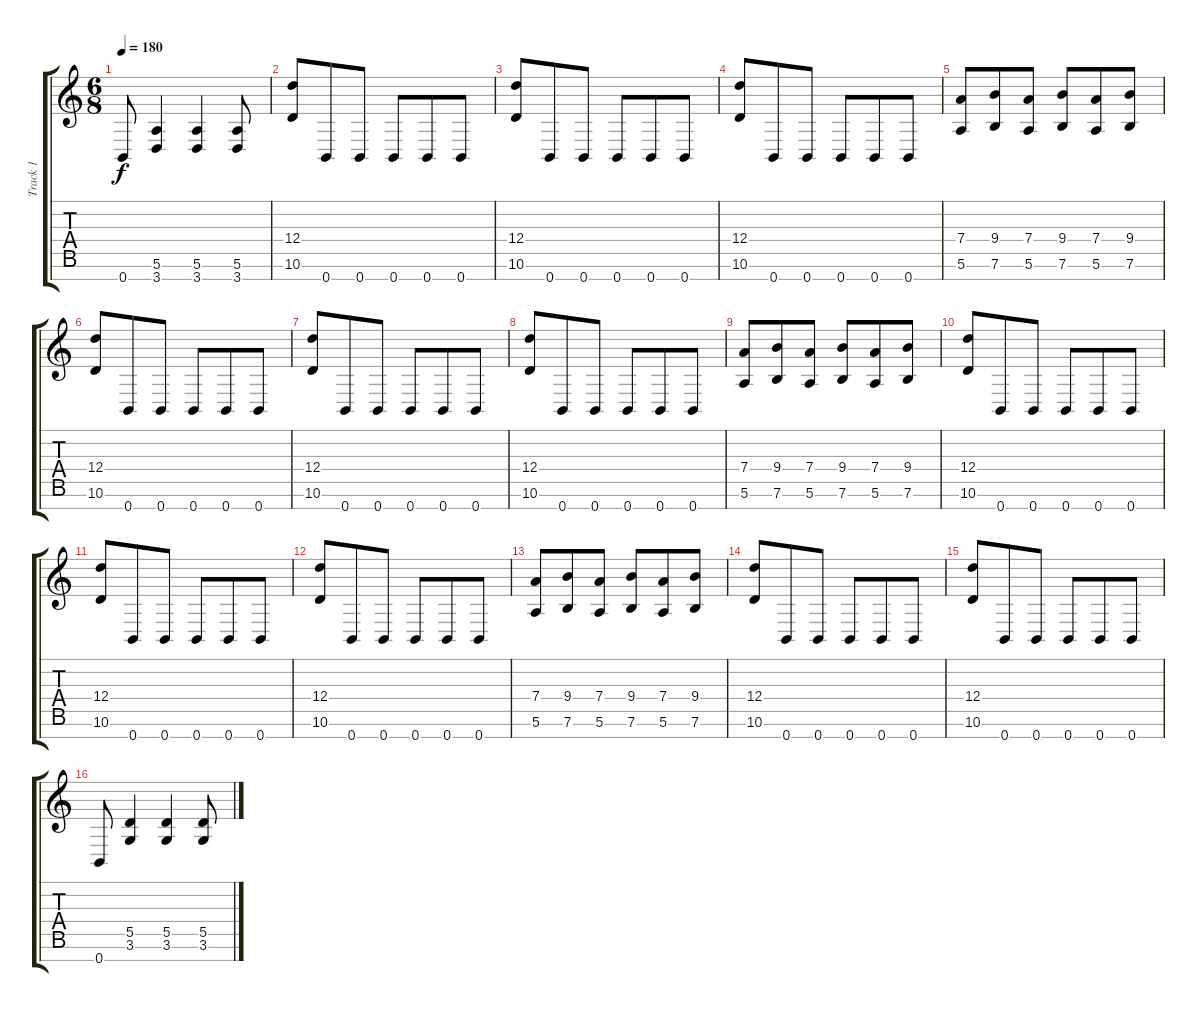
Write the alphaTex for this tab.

\track ("Track 1" "Track 1") {instrument distortionguitar}
\staff {score tabs}
\tuning (E4 B3 G3 D3 A2 E2 B1) {hide}
\ts (6 8)
\tempo 180
\clef g2
\ks c
0.7.8{dy f} (5.6 3.7).4 (5.6 3.7).4 (5.6 3.7).8 |
(12.4 10.6).8 0.7.8 0.7.8 0.7.8 0.7.8 0.7.8 |
(12.4 10.6).8 0.7.8 0.7.8 0.7.8 0.7.8 0.7.8 |
(12.4 10.6).8 0.7.8 0.7.8 0.7.8 0.7.8 0.7.8 |
(7.4 5.6).8 (9.4 7.6).8 (7.4 5.6).8 (9.4 7.6).8 (7.4 5.6).8 (9.4 7.6).8 |
(12.4 10.6).8 0.7.8 0.7.8 0.7.8 0.7.8 0.7.8 |
(12.4 10.6).8 0.7.8 0.7.8 0.7.8 0.7.8 0.7.8 |
(12.4 10.6).8 0.7.8 0.7.8 0.7.8 0.7.8 0.7.8 |
(7.4 5.6).8 (9.4 7.6).8 (7.4 5.6).8 (9.4 7.6).8 (7.4 5.6).8 (9.4 7.6).8 |
(12.4 10.6).8 0.7.8 0.7.8 0.7.8 0.7.8 0.7.8 |
(12.4 10.6).8 0.7.8 0.7.8 0.7.8 0.7.8 0.7.8 |
(12.4 10.6).8 0.7.8 0.7.8 0.7.8 0.7.8 0.7.8 |
(7.4 5.6).8 (9.4 7.6).8 (7.4 5.6).8 (9.4 7.6).8 (7.4 5.6).8 (9.4 7.6).8 |
(12.4 10.6).8 0.7.8 0.7.8 0.7.8 0.7.8 0.7.8 |
(12.4 10.6).8 0.7.8 0.7.8 0.7.8 0.7.8 0.7.8 |
0.7.8 (5.5 3.6).4 (5.5 3.6).4 (5.5 3.6).8
